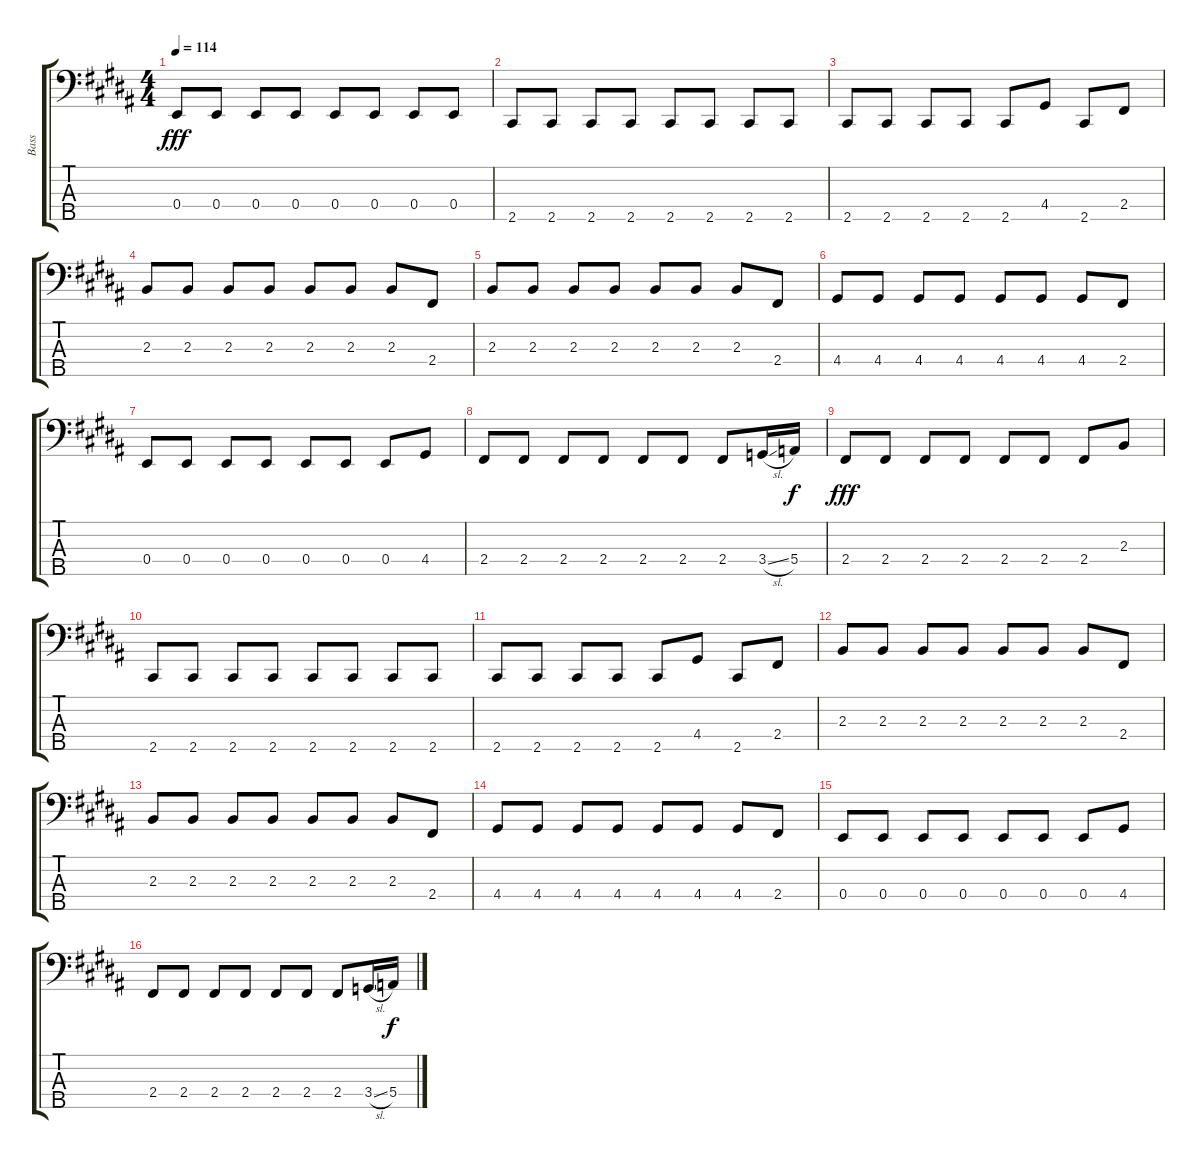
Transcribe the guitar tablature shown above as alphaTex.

\track ("Bass" "Bass") {instrument electricbassfinger}
\staff {score tabs}
\tuning (G2 D2 A1 E1 B0) {hide}
\ts (4 4)
\tempo 114
\clef f4
\ks g#minor
0.4.8{dy fff} 0.4.8 0.4.8 0.4.8 0.4.8 0.4.8 0.4.8 0.4.8 |
2.5.8 2.5.8 2.5.8 2.5.8 2.5.8 2.5.8 2.5.8 2.5.8 |
2.5.8 2.5.8 2.5.8 2.5.8 2.5.8 4.4.8 2.5.8 2.4.8 |
2.3.8 2.3.8 2.3.8 2.3.8 2.3.8 2.3.8 2.3.8 2.4.8 |
2.3.8 2.3.8 2.3.8 2.3.8 2.3.8 2.3.8 2.3.8 2.4.8 |
4.4.8 4.4.8 4.4.8 4.4.8 4.4.8 4.4.8 4.4.8 2.4.8 |
0.4.8 0.4.8 0.4.8 0.4.8 0.4.8 0.4.8 0.4.8 4.4.8 |
2.4.8 2.4.8 2.4.8 2.4.8 2.4.8 2.4.8 2.4.8 3.4{sl}.16 5.4.16{dy f} |
2.4.8{dy fff} 2.4.8 2.4.8 2.4.8 2.4.8 2.4.8 2.4.8 2.3.8 |
2.5.8 2.5.8 2.5.8 2.5.8 2.5.8 2.5.8 2.5.8 2.5.8 |
2.5.8 2.5.8 2.5.8 2.5.8 2.5.8 4.4.8 2.5.8 2.4.8 |
2.3.8 2.3.8 2.3.8 2.3.8 2.3.8 2.3.8 2.3.8 2.4.8 |
2.3.8 2.3.8 2.3.8 2.3.8 2.3.8 2.3.8 2.3.8 2.4.8 |
4.4.8 4.4.8 4.4.8 4.4.8 4.4.8 4.4.8 4.4.8 2.4.8 |
0.4.8 0.4.8 0.4.8 0.4.8 0.4.8 0.4.8 0.4.8 4.4.8 |
2.4.8 2.4.8 2.4.8 2.4.8 2.4.8 2.4.8 2.4.8 3.4{sl}.16 5.4.16{dy f}
